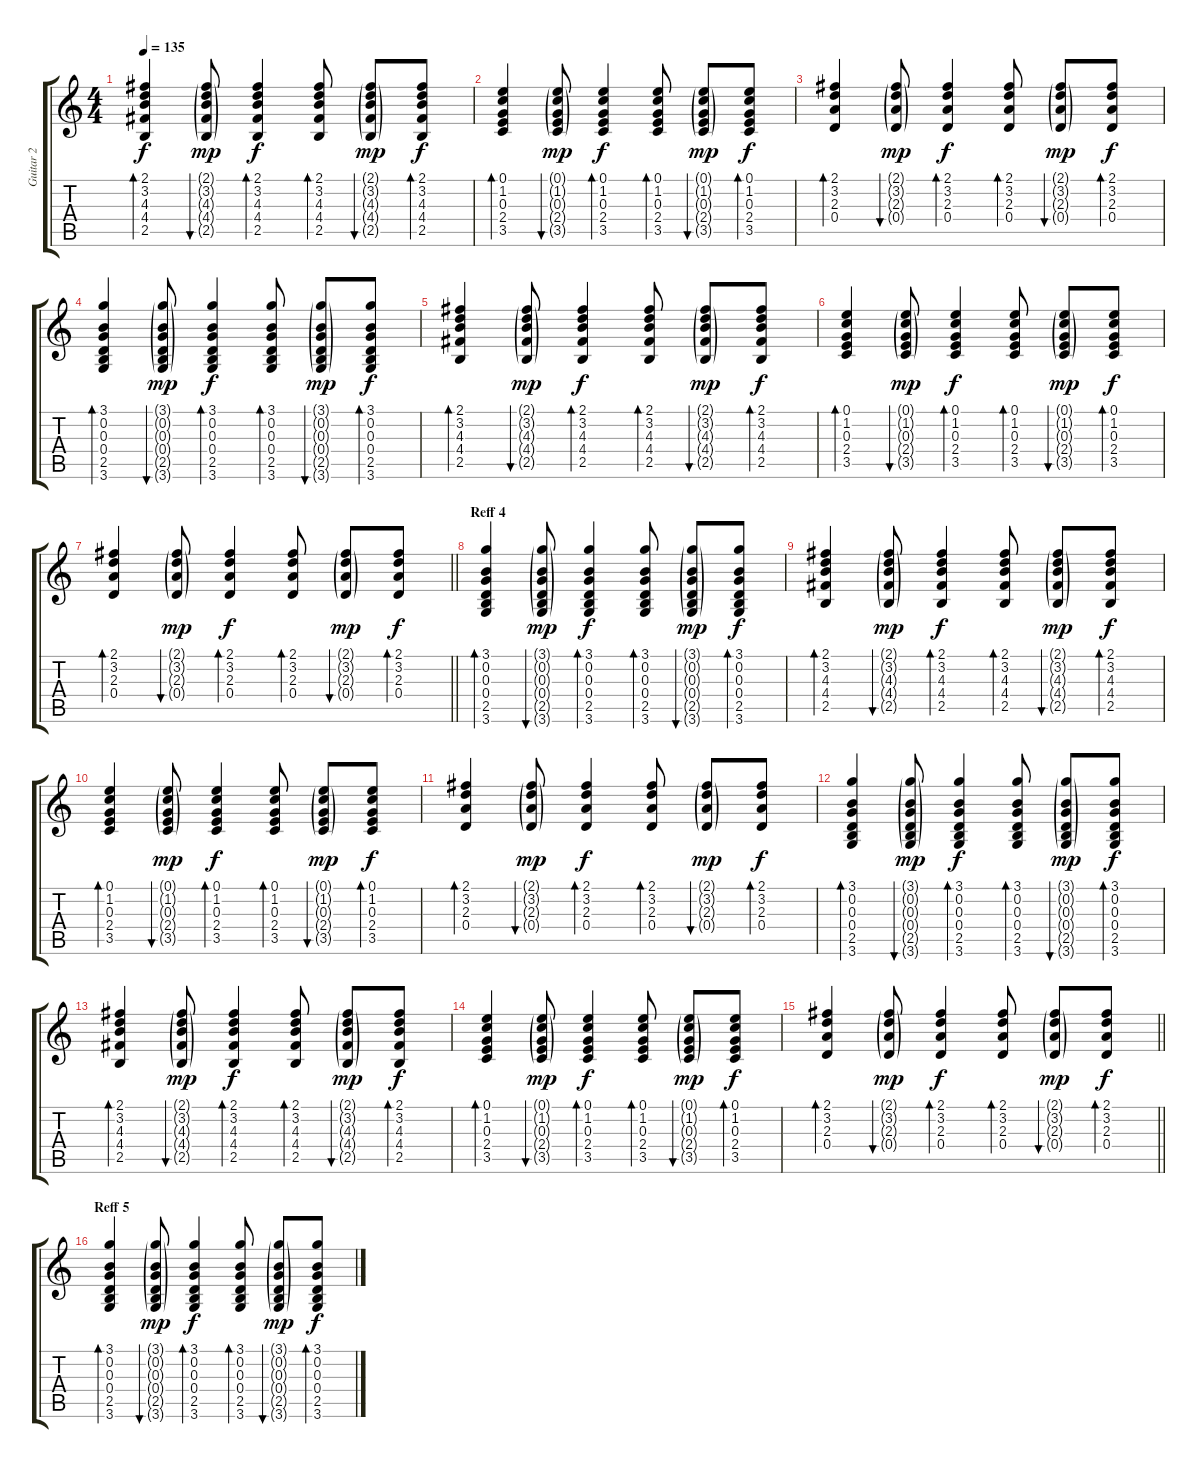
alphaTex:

\track ("Guitar 2" "Guitar 2") {instrument acousticguitarsteel}
\staff {score tabs}
\tuning (E4 B3 G3 D3 A2 E2) {hide}
\ts (4 4)
\tempo 135
\clef g2
\ks c
(2.1 3.2 4.3 4.4 2.5).4{bd 30 dy f} (2.1{g} 3.2{g} 4.3{g} 4.4{g} 2.5{g}).8{bu 30 dy mp} (2.1 3.2 4.3 4.4 2.5).4{bd 30 dy f} (2.1 3.2 4.3 4.4 2.5).8{bd 30} (2.1{g} 3.2{g} 4.3{g} 4.4{g} 2.5{g}).8{bu 30 dy mp} (2.1 3.2 4.3 4.4 2.5).8{bd 30 dy f} |
(0.1 1.2 0.3 2.4 3.5).4{bd 30} (0.1{g} 1.2{g} 0.3{g} 2.4{g} 3.5{g}).8{bu 30 dy mp} (0.1 1.2 0.3 2.4 3.5).4{bd 30 dy f} (0.1 1.2 0.3 2.4 3.5).8{bd 30} (0.1{g} 1.2{g} 0.3{g} 2.4{g} 3.5{g}).8{bu 30 dy mp} (0.1 1.2 0.3 2.4 3.5).8{bd 30 dy f} |
(2.1 3.2 2.3 0.4).4{bd 30} (2.1{g} 3.2{g} 2.3{g} 0.4{g}).8{bu 30 dy mp} (2.1 3.2 2.3 0.4).4{bd 30 dy f} (2.1 3.2 2.3 0.4).8{bd 30} (2.1{g} 3.2{g} 2.3{g} 0.4{g}).8{bu 30 dy mp} (2.1 3.2 2.3 0.4).8{bd 30 dy f} |
(3.1 0.2 0.3 0.4 2.5 3.6).4{bd 30} (3.1{g} 0.2{g} 0.3{g} 0.4{g} 2.5{g} 3.6{g}).8{bu 30 dy mp} (3.1 0.2 0.3 0.4 2.5 3.6).4{bd 30 dy f} (3.1 0.2 0.3 0.4 2.5 3.6).8{bd 30} (3.1{g} 0.2{g} 0.3{g} 0.4{g} 2.5{g} 3.6{g}).8{bu 30 dy mp} (3.1 0.2 0.3 0.4 2.5 3.6).8{bd 30 dy f} |
(2.1 3.2 4.3 4.4 2.5).4{bd 30} (2.1{g} 3.2{g} 4.3{g} 4.4{g} 2.5{g}).8{bu 30 dy mp} (2.1 3.2 4.3 4.4 2.5).4{bd 30 dy f} (2.1 3.2 4.3 4.4 2.5).8{bd 30} (2.1{g} 3.2{g} 4.3{g} 4.4{g} 2.5{g}).8{bu 30 dy mp} (2.1 3.2 4.3 4.4 2.5).8{bd 30 dy f} |
(0.1 1.2 0.3 2.4 3.5).4{bd 30} (0.1{g} 1.2{g} 0.3{g} 2.4{g} 3.5{g}).8{bu 30 dy mp} (0.1 1.2 0.3 2.4 3.5).4{bd 30 dy f} (0.1 1.2 0.3 2.4 3.5).8{bd 30} (0.1{g} 1.2{g} 0.3{g} 2.4{g} 3.5{g}).8{bu 30 dy mp} (0.1 1.2 0.3 2.4 3.5).8{bd 30 dy f} |
\barLineRight lightlight
(2.1 3.2 2.3 0.4).4{bd 30} (2.1{g} 3.2{g} 2.3{g} 0.4{g}).8{bu 30 dy mp} (2.1 3.2 2.3 0.4).4{bd 30 dy f} (2.1 3.2 2.3 0.4).8{bd 30} (2.1{g} 3.2{g} 2.3{g} 0.4{g}).8{bu 30 dy mp} (2.1 3.2 2.3 0.4).8{bd 30 dy f} |
\section ("" "Reff 4")
(3.1 0.2 0.3 0.4 2.5 3.6).4{bd 30} (3.1{g} 0.2{g} 0.3{g} 0.4{g} 2.5{g} 3.6{g}).8{bu 30 dy mp} (3.1 0.2 0.3 0.4 2.5 3.6).4{bd 30 dy f} (3.1 0.2 0.3 0.4 2.5 3.6).8{bd 30} (3.1{g} 0.2{g} 0.3{g} 0.4{g} 2.5{g} 3.6{g}).8{bu 30 dy mp} (3.1 0.2 0.3 0.4 2.5 3.6).8{bd 30 dy f} |
(2.1 3.2 4.3 4.4 2.5).4{bd 30} (2.1{g} 3.2{g} 4.3{g} 4.4{g} 2.5{g}).8{bu 30 dy mp} (2.1 3.2 4.3 4.4 2.5).4{bd 30 dy f} (2.1 3.2 4.3 4.4 2.5).8{bd 30} (2.1{g} 3.2{g} 4.3{g} 4.4{g} 2.5{g}).8{bu 30 dy mp} (2.1 3.2 4.3 4.4 2.5).8{bd 30 dy f} |
(0.1 1.2 0.3 2.4 3.5).4{bd 30} (0.1{g} 1.2{g} 0.3{g} 2.4{g} 3.5{g}).8{bu 30 dy mp} (0.1 1.2 0.3 2.4 3.5).4{bd 30 dy f} (0.1 1.2 0.3 2.4 3.5).8{bd 30} (0.1{g} 1.2{g} 0.3{g} 2.4{g} 3.5{g}).8{bu 30 dy mp} (0.1 1.2 0.3 2.4 3.5).8{bd 30 dy f} |
(2.1 3.2 2.3 0.4).4{bd 30} (2.1{g} 3.2{g} 2.3{g} 0.4{g}).8{bu 30 dy mp} (2.1 3.2 2.3 0.4).4{bd 30 dy f} (2.1 3.2 2.3 0.4).8{bd 30} (2.1{g} 3.2{g} 2.3{g} 0.4{g}).8{bu 30 dy mp} (2.1 3.2 2.3 0.4).8{bd 30 dy f} |
(3.1 0.2 0.3 0.4 2.5 3.6).4{bd 30} (3.1{g} 0.2{g} 0.3{g} 0.4{g} 2.5{g} 3.6{g}).8{bu 30 dy mp} (3.1 0.2 0.3 0.4 2.5 3.6).4{bd 30 dy f} (3.1 0.2 0.3 0.4 2.5 3.6).8{bd 30} (3.1{g} 0.2{g} 0.3{g} 0.4{g} 2.5{g} 3.6{g}).8{bu 30 dy mp} (3.1 0.2 0.3 0.4 2.5 3.6).8{bd 30 dy f} |
(2.1 3.2 4.3 4.4 2.5).4{bd 30} (2.1{g} 3.2{g} 4.3{g} 4.4{g} 2.5{g}).8{bu 30 dy mp} (2.1 3.2 4.3 4.4 2.5).4{bd 30 dy f} (2.1 3.2 4.3 4.4 2.5).8{bd 30} (2.1{g} 3.2{g} 4.3{g} 4.4{g} 2.5{g}).8{bu 30 dy mp} (2.1 3.2 4.3 4.4 2.5).8{bd 30 dy f} |
(0.1 1.2 0.3 2.4 3.5).4{bd 30} (0.1{g} 1.2{g} 0.3{g} 2.4{g} 3.5{g}).8{bu 30 dy mp} (0.1 1.2 0.3 2.4 3.5).4{bd 30 dy f} (0.1 1.2 0.3 2.4 3.5).8{bd 30} (0.1{g} 1.2{g} 0.3{g} 2.4{g} 3.5{g}).8{bu 30 dy mp} (0.1 1.2 0.3 2.4 3.5).8{bd 30 dy f} |
\barLineRight lightlight
(2.1 3.2 2.3 0.4).4{bd 30} (2.1{g} 3.2{g} 2.3{g} 0.4{g}).8{bu 30 dy mp} (2.1 3.2 2.3 0.4).4{bd 30 dy f} (2.1 3.2 2.3 0.4).8{bd 30} (2.1{g} 3.2{g} 2.3{g} 0.4{g}).8{bu 30 dy mp} (2.1 3.2 2.3 0.4).8{bd 30 dy f} |
\section ("" "Reff 5")
(3.1 0.2 0.3 0.4 2.5 3.6).4{bd 30} (3.1{g} 0.2{g} 0.3{g} 0.4{g} 2.5{g} 3.6{g}).8{bu 30 dy mp} (3.1 0.2 0.3 0.4 2.5 3.6).4{bd 30 dy f} (3.1 0.2 0.3 0.4 2.5 3.6).8{bd 30} (3.1{g} 0.2{g} 0.3{g} 0.4{g} 2.5{g} 3.6{g}).8{bu 30 dy mp} (3.1 0.2 0.3 0.4 2.5 3.6).8{bd 30 dy f}
